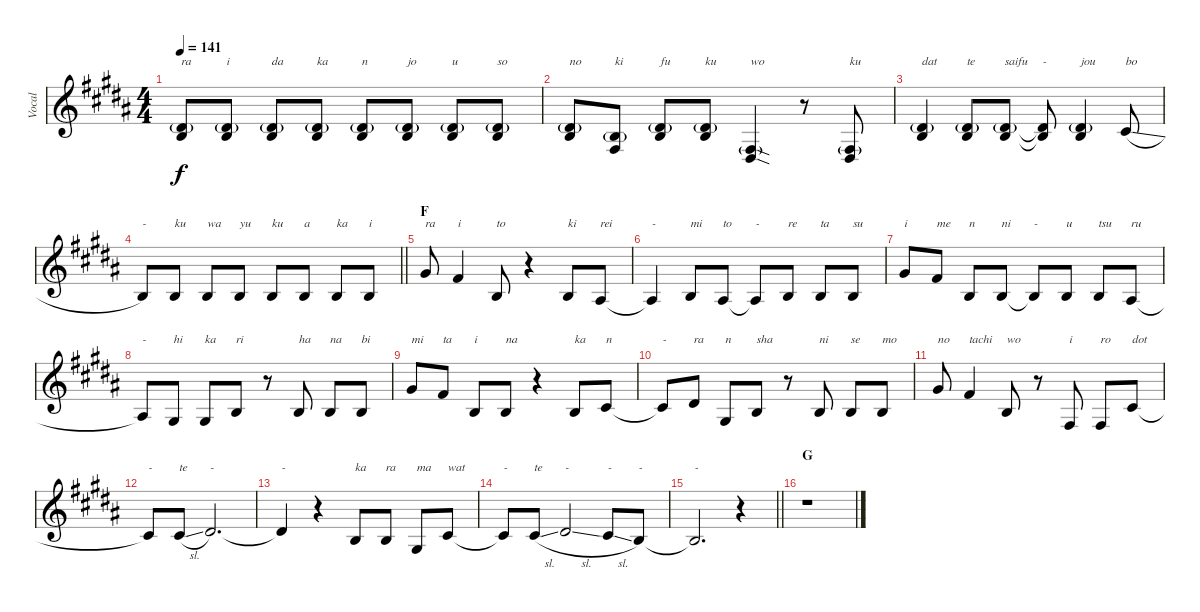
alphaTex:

\track ("Vocal" "Vocal") {instrument clarinet}
\staff {score}
\tuning (E4 B3 G3 D3 A2 E2 B1) {hide}
\ts (4 4)
\tempo 141
\clef g2
\ks b
(4.2{g} 4.3).8{txt "ra" dy f} (4.2{g} 4.3).8{txt "i"} (4.2{g} 4.3).8{txt "da"} (4.2{g} 4.3).8{txt "ka"} (4.2{g} 4.3).8{txt "n"} (4.2{g} 4.3).8{txt "jo"} (4.2{g} 4.3).8{txt "u"} (4.2{g} 4.3).8{txt "so"} |
(4.2{g} 4.3).8{txt "no"} (0.2{g} 4.4).8{txt "ki"} (4.2{g} 4.3).8{txt "fu"} (4.2{g} 4.3).8{txt "ku"} (4.4{sod g} 6.5{sod}).4{txt "wo"} r.8 (4.4{g} 6.5).8{txt "ku"} |
(4.2{g} 4.3).4{txt "dat"} (4.2{g} 4.3).8{txt "te"} (4.2{g} 4.3).8{txt "saifu"} (4.2{t} 4.3{t}).8{txt "-"} (4.2{g} 4.3).4{txt "jou"} 2.2{sl}.8{txt "bo"} |
\barLineRight lightlight
0.2.8{txt "-"} 0.2.8{txt "ku"} 0.2.8{txt "wa"} 0.2.8{txt "yu"} 0.2.8{txt "ku"} 0.2.8{txt "a"} 0.2.8{txt "ka"} 0.2.8{txt "i"} |
\section ("" "F")
4.1.8{txt "ra"} 2.1.4{txt "i"} 0.2.8{txt "to"} r.4 0.2.8{txt "ki"} 3.3.8{txt "rei"} |
3.3{t}.4{txt "-"} 0.2.8{txt "mi"} 3.3.8{txt "to"} 3.3{t}.8{txt "-"} 0.2.8{txt "re"} 0.2.8{txt "ta"} 0.2.8{txt "su"} |
4.1.8{txt "i"} 2.1.8{txt "me"} 0.2.8{txt "n"} 0.2.8{txt "ni"} 0.2{t}.8{txt "-"} 0.2.8{txt "u"} 0.2.8{txt "tsu"} 3.3.8{txt "ru"} |
3.3{t}.8{txt "-"} 1.3.8{txt "hi"} 1.3.8{txt "ka"} 0.2.8{txt "ri"} r.8 0.2.8{txt "ha"} 0.2.8{txt "na"} 0.2.8{txt "bi"} |
4.1.8{txt "mi"} 2.1.8{txt "ta"} 0.2.8{txt "i"} 0.2.8{txt "na"} r.4 0.2.8{txt "ka"} 2.2.8{txt "n"} |
2.2{t}.8{txt "-"} 4.2.8{txt "ra"} 1.3.8{txt "n"} 0.2.8{txt "sha"} r.8 0.2.8{txt "ni"} 0.2.8{txt "se"} 0.2.8{txt "mo"} |
4.1.8{txt "no"} 2.1.4{txt "tachi"} 0.2.8{txt "wo"} r.8 4.4.8{txt "i"} 4.4.8{txt "ro"} 2.2.8{txt "dot"} |
2.2{t}.8{txt "-"} 2.2{sl}.8{txt "te"} 4.2.2{d txt "-"} |
4.2{t}.4{txt "-"} r.4 0.2.8{txt "ka"} 0.2.8{txt "ra"} 1.3.8{txt "ma"} 2.2.8{txt "wat"} |
2.2{t}.8{txt "-"} 2.2{sl}.8{txt "te"} 4.2{sl}.2{txt "-"} 2.2{sl}.8{txt "-"} 0.2.8{txt "-"} |
\barLineRight lightlight
0.2{t}.2{d txt "-"} r.4 |
\section ("" "G")
r.1
